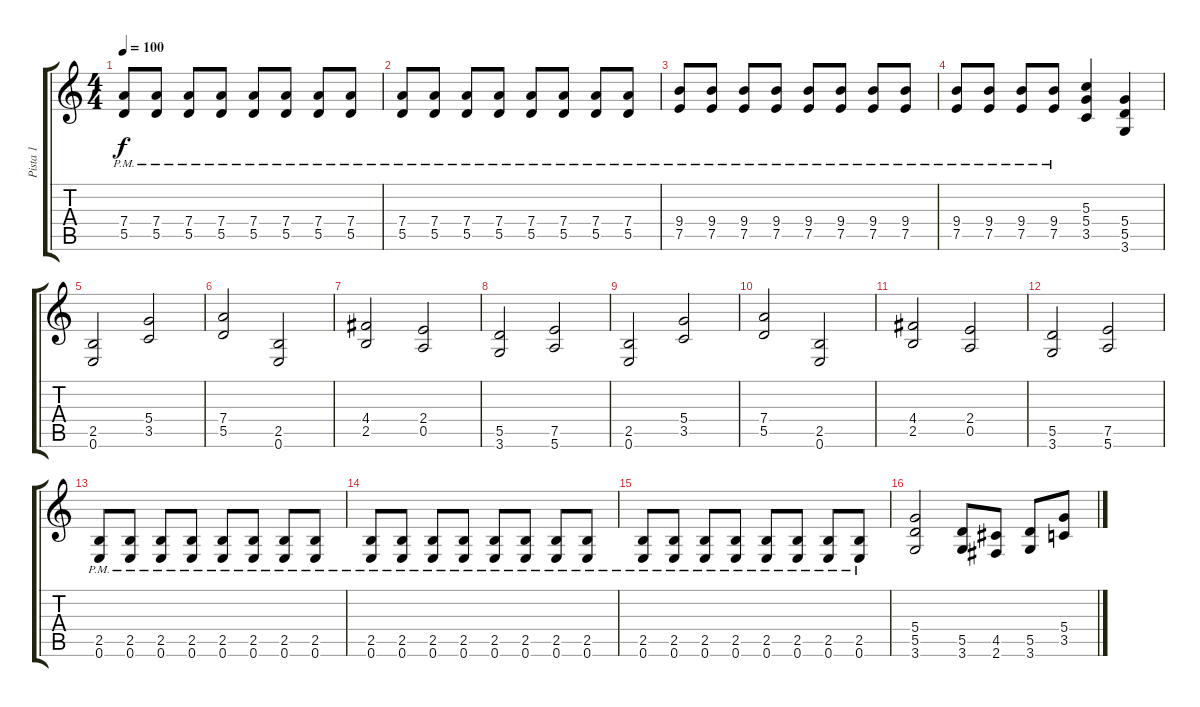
\track ("Pista 1" "Pista 1") {instrument overdrivenguitar}
\staff {score tabs}
\tuning (E4 B3 G3 D3 A2 E2) {hide}
\ts (4 4)
\tempo 100
\clef g2
\ks c
(7.4 5.5{pm}).8{dy f} (7.4 5.5{pm}).8 (7.4 5.5{pm}).8 (7.4 5.5{pm}).8 (7.4 5.5{pm}).8 (7.4 5.5{pm}).8 (7.4 5.5{pm}).8 (7.4 5.5{pm}).8 |
(7.4 5.5{pm}).8 (7.4 5.5{pm}).8 (7.4 5.5{pm}).8 (7.4 5.5{pm}).8 (7.4 5.5{pm}).8 (7.4 5.5{pm}).8 (7.4 5.5{pm}).8 (7.4 5.5{pm}).8 |
(9.4 7.5{pm}).8 (9.4 7.5{pm}).8 (9.4 7.5{pm}).8 (9.4 7.5{pm}).8 (9.4 7.5{pm}).8 (9.4 7.5{pm}).8 (9.4 7.5{pm}).8 (9.4 7.5{pm}).8 |
(9.4 7.5{pm}).8 (9.4 7.5{pm}).8 (9.4 7.5{pm}).8 (9.4 7.5{pm}).8 (5.3 5.4 3.5).4 (5.4 5.5 3.6).4 |
(2.5 0.6).2 (5.4 3.5).2 |
(7.4 5.5).2 (2.5 0.6).2 |
(4.4 2.5).2 (2.4 0.5).2 |
(5.5 3.6).2 (7.5 5.6).2 |
(2.5 0.6).2 (5.4 3.5).2 |
(7.4 5.5).2 (2.5 0.6).2 |
(4.4 2.5).2 (2.4 0.5).2 |
(5.5 3.6).2 (7.5 5.6).2 |
(2.5{pm} 0.6).8 (2.5{pm} 0.6).8 (2.5{pm} 0.6).8 (2.5{pm} 0.6).8 (2.5{pm} 0.6).8 (2.5{pm} 0.6).8 (2.5{pm} 0.6).8 (2.5{pm} 0.6).8 |
(2.5{pm} 0.6).8 (2.5{pm} 0.6).8 (2.5{pm} 0.6).8 (2.5{pm} 0.6).8 (2.5{pm} 0.6).8 (2.5{pm} 0.6).8 (2.5{pm} 0.6).8 (2.5{pm} 0.6).8 |
(2.5{pm} 0.6).8 (2.5{pm} 0.6).8 (2.5{pm} 0.6).8 (2.5{pm} 0.6).8 (2.5{pm} 0.6).8 (2.5{pm} 0.6).8 (2.5{pm} 0.6).8 (2.5{pm} 0.6).8 |
(5.4 5.5 3.6).2 (5.5 3.6).8 (4.5 2.6).8 (5.5 3.6).8 (5.4 3.5).8
